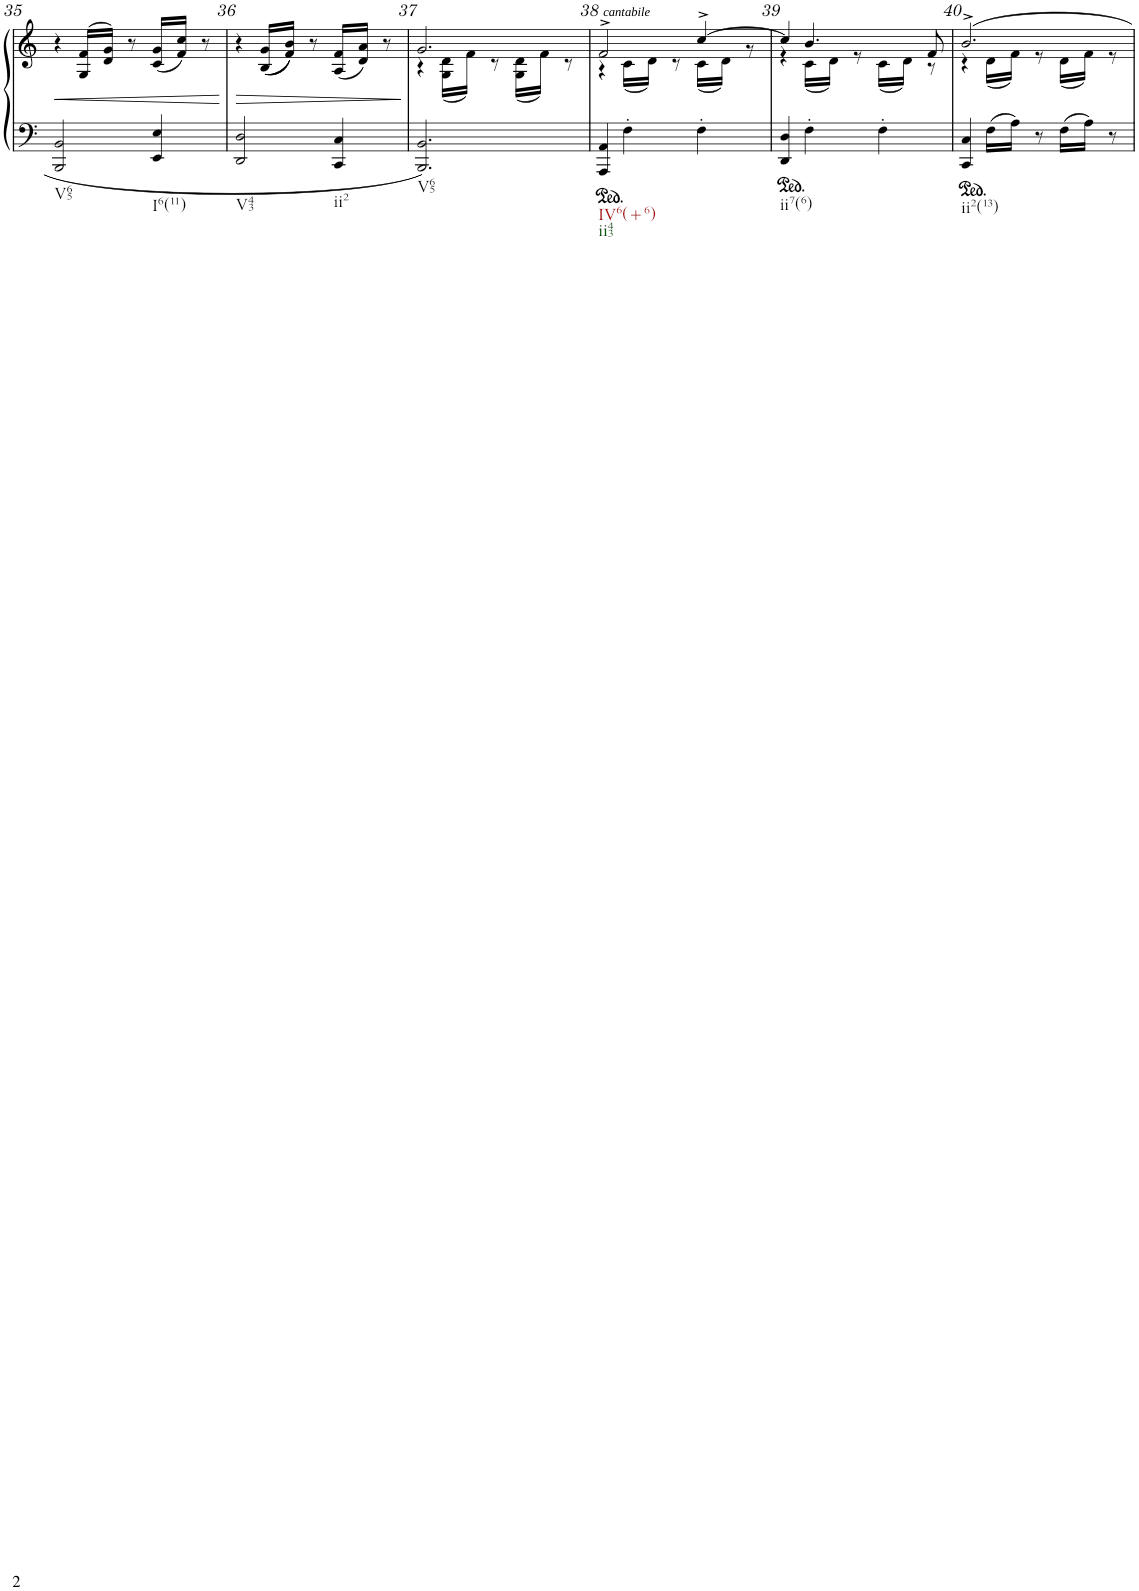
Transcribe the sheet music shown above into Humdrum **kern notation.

**kern	**kern
*part1	*part1
*staff2	*staff1
*I"Midi_1	*
!!LO:PB:g=z
*clefF4	*clefG2
*k[]	*k[]
*M3/4	*M3/4
=35	=35
*	*^
!LO:TX:b:t=V65	!	!
2BBB/ 2BB/	4r	2ryy
.	(>16G/ 16f/LL	.
.	16d/ 16g/JJ)	.
.	8r	.
!LO:TX:b:t=I6(11)	!	!
4EE/ 4E/	(16c/ 16g/LL	4ryy
.	16f/ 16cc/JJ)	.
.	8r	.
=36	=36	=36
!LO:TX:b:t=V43	!	!
2DD/ 2D/	4r	2ryy
.	((16B/ 16g/LL	.
.	16f/ 16b/JJ))	.
.	8r	.
!LO:TX:b:t=ii2	!	!
4CC/ 4C/	(16A/ 16f/LL	4ryy
.	16d/ 16a/JJ)	.
.	8r	.
=37	=37	=37
!LO:TX:b:t=V65	!	!
2.BBB/ 2.BB/	2.g/	4r
.	.	(16G\ 16d\LL
.	.	16f\JJ)
.	.	8r
.	.	(16G\ 16d\LL
.	.	16f\JJ)
.	.	8r
=38	=38	=38
!	!LO:TX:a:i:t=cantabile	!
!LO:TX:b:t=IV6(+6)	!	!
!LO:TX:b:t=ii43	!	!
4AAA/ 4AA/	2f^/	4r
4F'\	.	(16c\LL
.	.	16d\JJ)
.	.	8r
4F'\	[4cc^/	(16c\LL
.	.	16d\JJ)
.	.	8r
=39	=39	=39
!LO:TX:b:t=ii7(6)	!	!
4DD/ 4D/	4cc/]	4r
4F'\	4.b/	(<16c\LL
.	.	16d\JJ)
.	.	8r
4F'\	.	(<16c\LL
.	.	16d\JJ)
.	8f/	8r
=40	=40	=40
!LO:TX:b:t=ii2(13)	!	!
4CC/ 4C/	2.b^/	4r
16F\LL	.	(16d\LL
16A\JJ	.	16f\JJ)
8r	.	8r
16F\LL	.	(<16d\LL
16A\JJ	.	16f\JJ)
8r	.	8r
*	*v	*v
=	=
*-	*-
